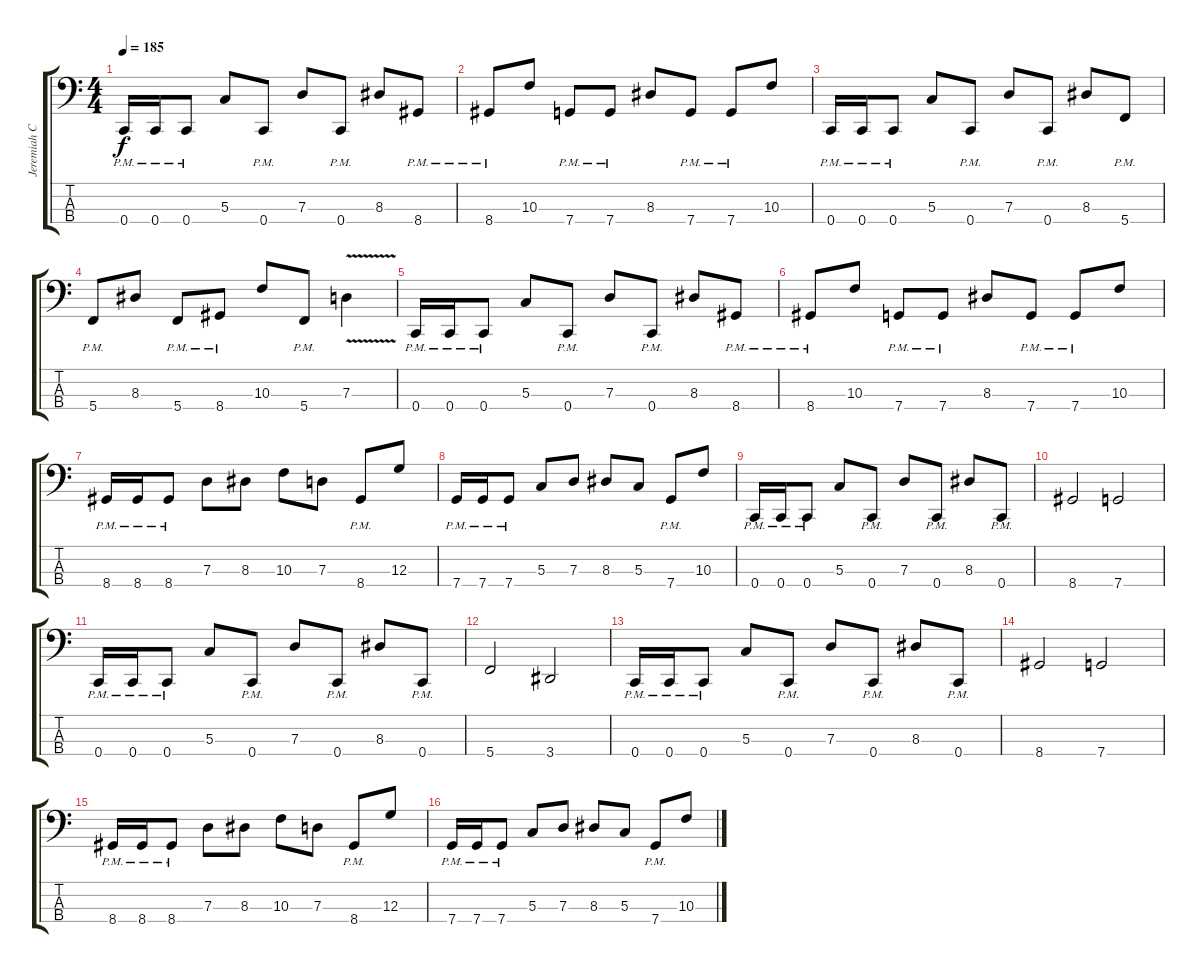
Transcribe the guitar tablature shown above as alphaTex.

\track ("Jeremiah Crespo" "Jeremiah C") {instrument electricbasspick}
\staff {score tabs}
\tuning (F2 C2 G1 C1) {hide}
\ts (4 4)
\tempo 185
\clef f4
\ks c
0.4{pm}.16{dy f} 0.4{pm}.16 0.4{pm}.8 5.3.8 0.4{pm}.8 7.3.8 0.4{pm}.8 8.3.8 8.4{pm}.8 |
8.4{pm}.8 10.3.8 7.4{pm}.8 7.4{pm}.8 8.3.8 7.4{pm}.8 7.4{pm}.8 10.3.8 |
0.4{pm}.16 0.4{pm}.16 0.4{pm}.8 5.3.8 0.4{pm}.8 7.3.8 0.4{pm}.8 8.3.8 5.4{pm}.8 |
5.4{pm}.8 8.3.8 5.4{pm}.8 8.4{pm}.8 10.3.8 5.4{pm}.8 7.3{v}.4 |
0.4{pm}.16 0.4{pm}.16 0.4{pm}.8 5.3.8 0.4{pm}.8 7.3.8 0.4{pm}.8 8.3.8 8.4{pm}.8 |
8.4{pm}.8 10.3.8 7.4{pm}.8 7.4{pm}.8 8.3.8 7.4{pm}.8 7.4{pm}.8 10.3.8 |
8.4{pm}.16 8.4{pm}.16 8.4{pm}.8 7.3.8 8.3.8 10.3.8 7.3.8 8.4{pm}.8 12.3.8 |
7.4{pm}.16 7.4{pm}.16 7.4{pm}.8 5.3.8 7.3.8 8.3.8 5.3.8 7.4{pm}.8 10.3.8 |
0.4{pm}.16 0.4{pm}.16 0.4{pm}.8 5.3.8 0.4{pm}.8 7.3.8 0.4{pm}.8 8.3.8 0.4{pm}.8 |
8.4.2 7.4.2 |
0.4{pm}.16 0.4{pm}.16 0.4{pm}.8 5.3.8 0.4{pm}.8 7.3.8 0.4{pm}.8 8.3.8 0.4{pm}.8 |
5.4.2 3.4.2 |
0.4{pm}.16 0.4{pm}.16 0.4{pm}.8 5.3.8 0.4{pm}.8 7.3.8 0.4{pm}.8 8.3.8 0.4{pm}.8 |
8.4.2 7.4.2 |
8.4{pm}.16 8.4{pm}.16 8.4{pm}.8 7.3.8 8.3.8 10.3.8 7.3.8 8.4{pm}.8 12.3.8 |
7.4{pm}.16 7.4{pm}.16 7.4{pm}.8 5.3.8 7.3.8 8.3.8 5.3.8 7.4{pm}.8 10.3.8
